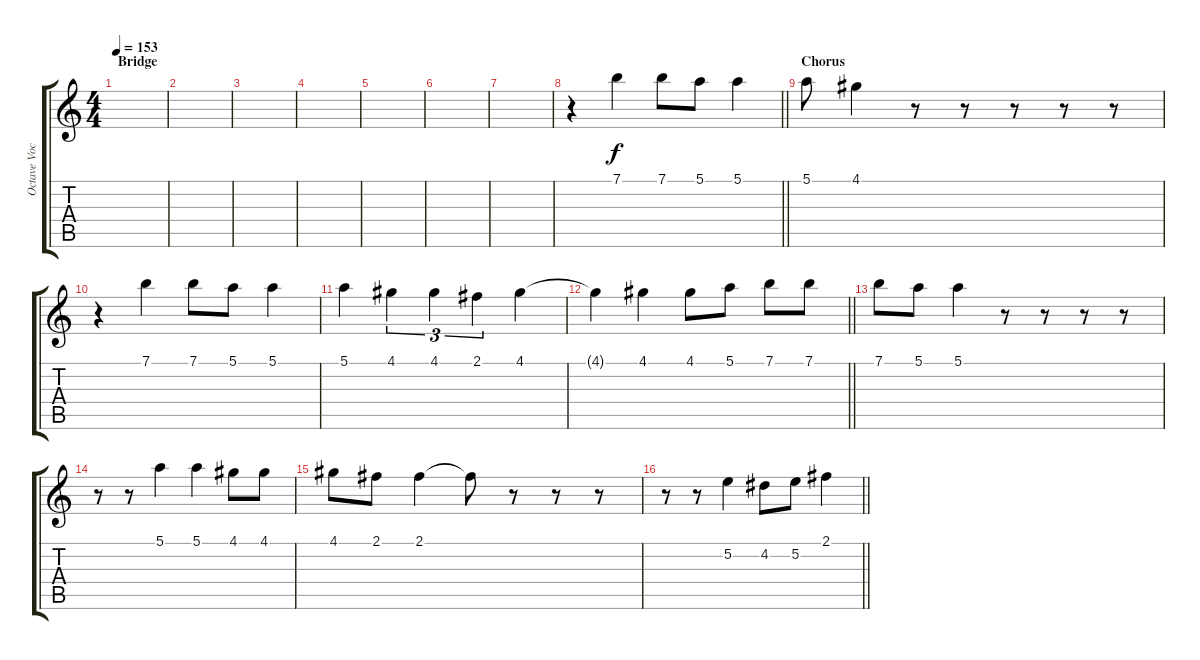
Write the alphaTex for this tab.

\track ("Octave Vocals" "Octave Voc") {instrument acousticguitarsteel}
\staff {score tabs}
\tuning (E4 B3 G3 D3 A2 E2) {hide}
\ts (4 4)
\section ("" "Bridge")
\tempo 153
\clef g2
\ks c
|
|
|
|
|
|
|
\barLineRight lightlight
r.4 7.1.4 7.1.8 5.1.8 5.1.4 |
\section ("" "Chorus")
5.1.8 4.1.4 r.8 r.8 r.8 r.8 r.8 |
r.4 7.1.4 7.1.8 5.1.8 5.1.4 |
5.1.4 4.1.4{tu (3 2)} 4.1.4{tu (3 2)} 2.1.4{tu (3 2)} 4.1.4 |
\barLineRight lightlight
4.1{t}.4 4.1.4 4.1.8 5.1.8 7.1.8 7.1.8 |
7.1.8 5.1.8 5.1.4 r.8 r.8 r.8 r.8 |
r.8 r.8 5.1.4 5.1.4 4.1.8 4.1.8 |
4.1.8 2.1.8 2.1.4 2.1{t}.8 r.8 r.8 r.8 |
\barLineRight lightlight
r.8 r.8 5.2.4 4.2.8 5.2.8 2.1.4
